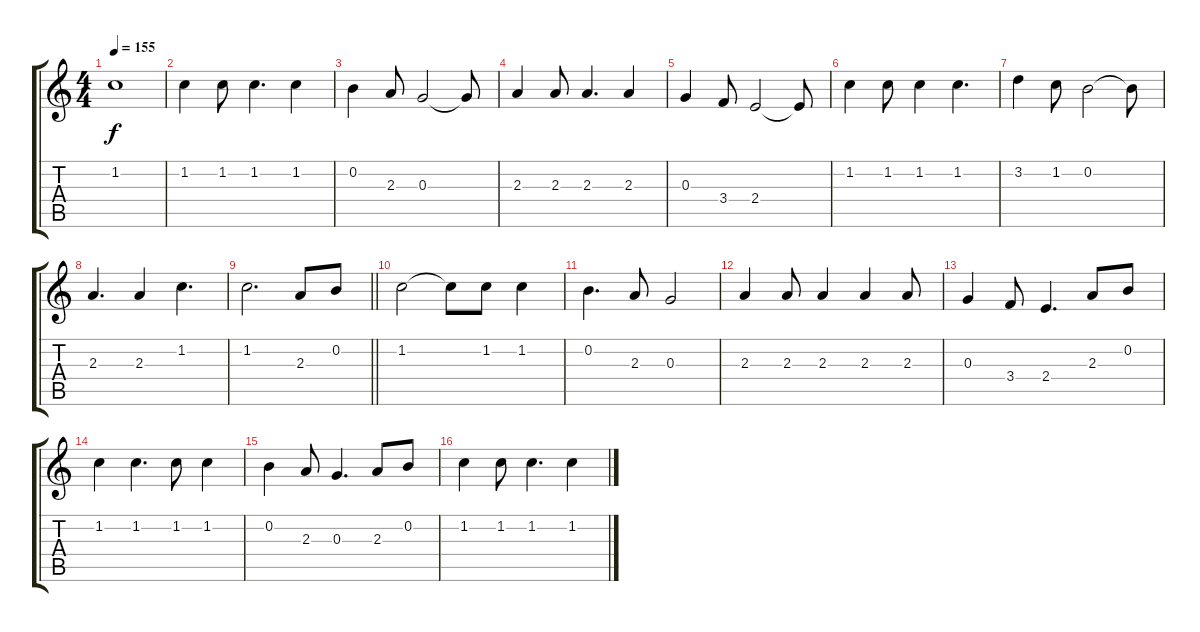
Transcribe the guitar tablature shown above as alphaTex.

\track "" {instrument acousticguitarsteel}
\staff {score tabs}
\tuning (E4 B3 G3 D3 A2 E2) {hide}
\ts (4 4)
\tempo 155
\clef g2
\ks c
1.2.1{dy f} |
1.2.4 1.2.8 1.2.4{d} 1.2.4 |
0.2.4 2.3.8 0.3.2 0.3{t}.8 |
2.3.4 2.3.8 2.3.4{d txt ""} 2.3.4 |
0.3.4 3.4.8 2.4.2 2.4{t}.8 |
1.2.4 1.2.8 1.2.4 1.2.4{d} |
3.2.4 1.2.8 0.2.2 0.2{t}.8 |
2.3.4{d} 2.3.4 1.2.4{d} |
\barLineRight lightlight
1.2.2{d} 2.3.8 0.2.8 |
\section ("" "")
1.2.2 1.2{t}.8 1.2.8 1.2.4 |
0.2.4{d} 2.3.8 0.3.2 |
2.3.4 2.3.8 2.3.4 2.3.4 2.3.8 |
0.3.4 3.4.8 2.4.4{d} 2.3.8 0.2.8 |
1.2.4 1.2.4{d} 1.2.8 1.2.4 |
0.2.4 2.3.8 0.3.4{d} 2.3.8 0.2.8 |
1.2.4 1.2.8 1.2.4{d} 1.2.4
